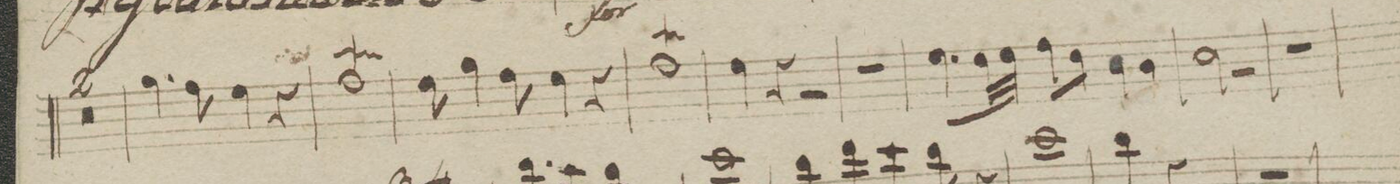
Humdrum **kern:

**kern	**dynam
*I"Clarinetto 1mo in B.	*
*clefG2	*
*k[b-e-]	*
*met(c)	*
*M4/4	*
0r	.
=9	=9
=10	=10
4.ff\	.
8ee-\	.
4dd\	.
4r	.
=11	=11
1ee-\T	.
=12	=12
8dd\	.
4ff\	.
8ee-\	.
4dd\	.
4r	.
=13	=13
1ee-\T	.
=14	=14
4dd\	.
4r	.
2r	.
=15	=15
1r	.
=16	=16
8.dd\L	.
*32\right	*
32cc\LL	.
32dd\JJJ	.
8ee-\L	.
8cc\J	.
4b-\	.
4a/	.
=17	=17
2b-\	.
2r	.
=18	=18
1r	.
=19	=19
*-	*-
